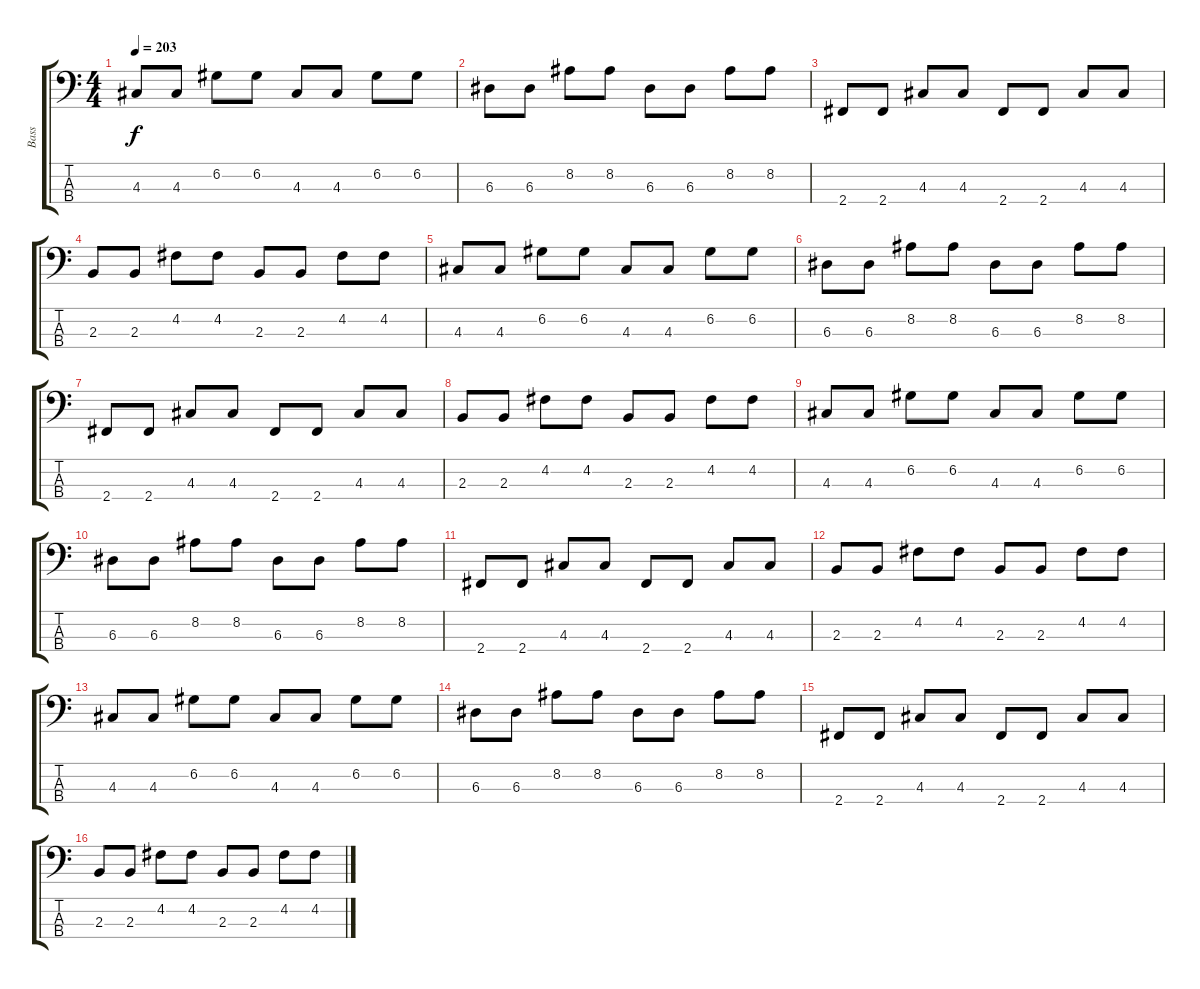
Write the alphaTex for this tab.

\track ("Bass" "Bass") {instrument electricbassfinger}
\staff {score tabs}
\tuning (G2 D2 A1 E1) {hide}
\ts (4 4)
\tempo 203
\clef f4
\ks c
4.3.8{dy f} 4.3.8 6.2.8 6.2.8 4.3.8 4.3.8 6.2.8 6.2.8 |
6.3.8 6.3.8 8.2.8 8.2.8 6.3.8 6.3.8 8.2.8 8.2.8 |
2.4.8 2.4.8 4.3.8 4.3.8 2.4.8 2.4.8 4.3.8 4.3.8 |
2.3.8 2.3.8 4.2.8 4.2.8 2.3.8 2.3.8 4.2.8 4.2.8 |
4.3.8 4.3.8 6.2.8 6.2.8 4.3.8 4.3.8 6.2.8 6.2.8 |
6.3.8 6.3.8 8.2.8 8.2.8 6.3.8 6.3.8 8.2.8 8.2.8 |
2.4.8 2.4.8 4.3.8 4.3.8 2.4.8 2.4.8 4.3.8 4.3.8 |
2.3.8 2.3.8 4.2.8 4.2.8 2.3.8 2.3.8 4.2.8 4.2.8 |
4.3.8 4.3.8 6.2.8 6.2.8 4.3.8 4.3.8 6.2.8 6.2.8 |
6.3.8 6.3.8 8.2.8 8.2.8 6.3.8 6.3.8 8.2.8 8.2.8 |
2.4.8 2.4.8 4.3.8 4.3.8 2.4.8 2.4.8 4.3.8 4.3.8 |
2.3.8 2.3.8 4.2.8 4.2.8 2.3.8 2.3.8 4.2.8 4.2.8 |
4.3.8 4.3.8 6.2.8 6.2.8 4.3.8 4.3.8 6.2.8 6.2.8 |
6.3.8 6.3.8 8.2.8 8.2.8 6.3.8 6.3.8 8.2.8 8.2.8 |
2.4.8 2.4.8 4.3.8 4.3.8 2.4.8 2.4.8 4.3.8 4.3.8 |
2.3.8 2.3.8 4.2.8 4.2.8 2.3.8 2.3.8 4.2.8 4.2.8
